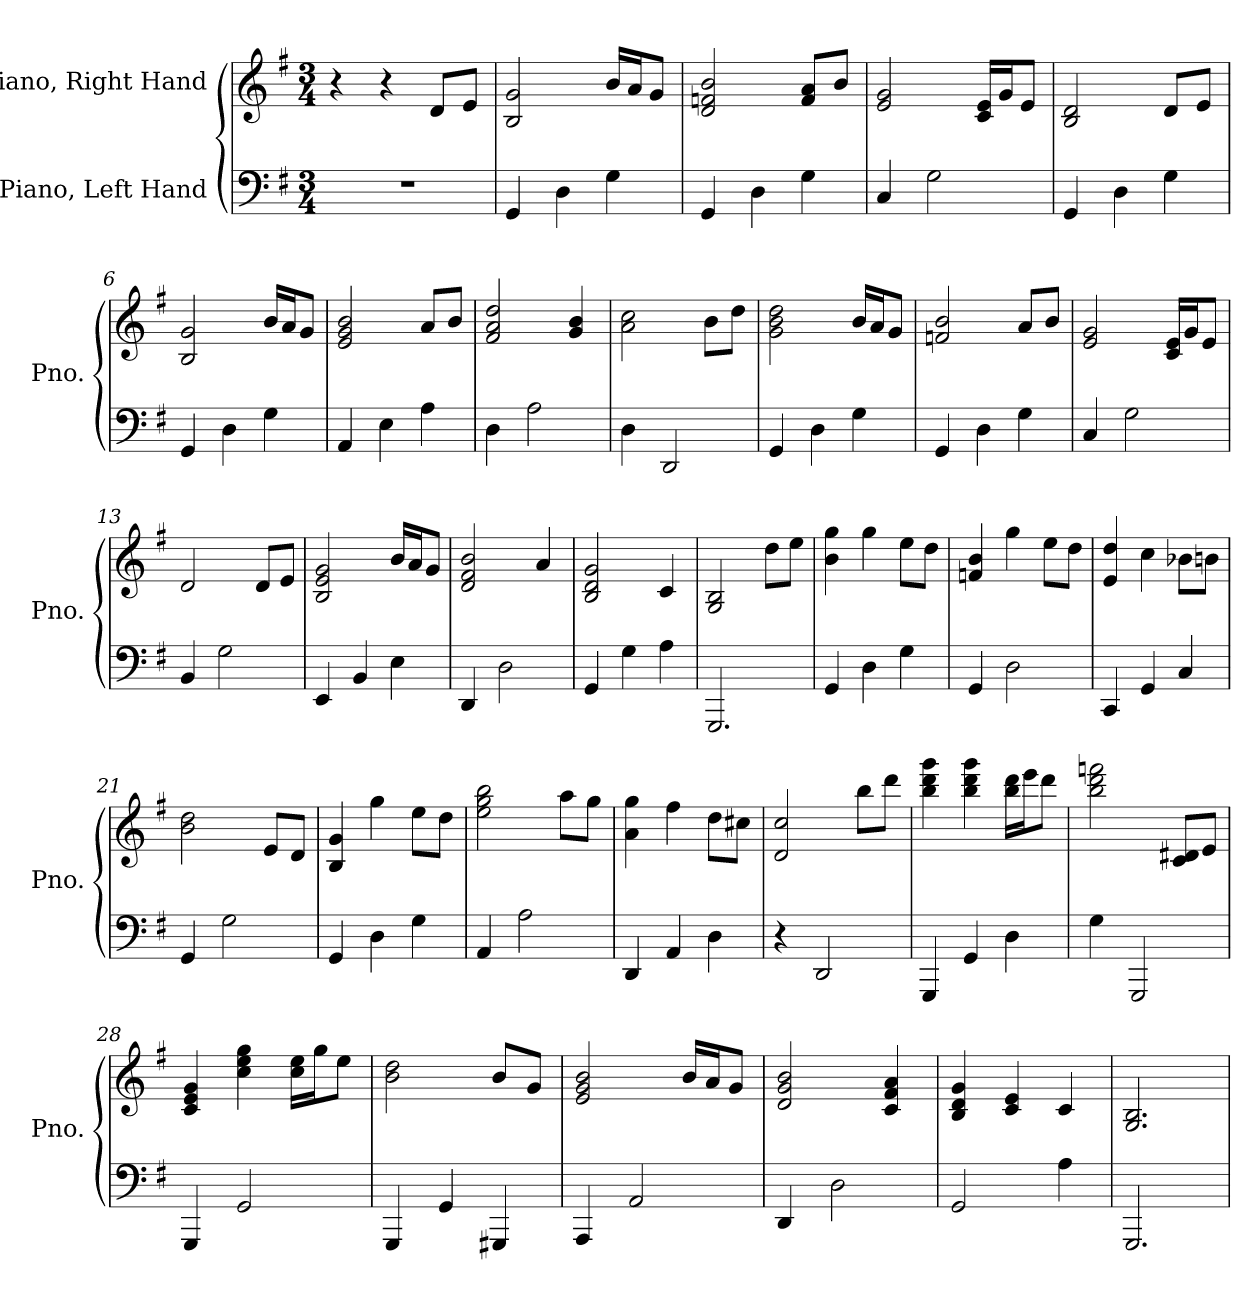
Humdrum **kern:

**kern	**kern
*part2	*part1
*staff2	*staff1
*I"Piano, Left Hand	*I"Piano, Right Hand
*I'Pno.	*I'Pno.
*clefF4	*clefG2
*k[f#]	*k[f#]
*M3/4	*M3/4
*MM90	*MM90
=1	=1
2.r	4r
.	4r
.	8d/L
.	8e/J
=2	=2
4GG/	2B/ 2g/
4D\	.
4G\	16b/LL
.	16a/J
.	8g/J
=3	=3
4GG/	2d/ 2fn/ 2b/
4D\	.
4G\	8f/ 8a/L
.	8b/J
=4	=4
4C/	2e/ 2g/
2G\	.
.	16c/ 16e/LL
.	16g/J
.	8e/J
=5	=5
4GG/	2B/ 2d/
4D\	.
4G\	8d/L
.	8e/J
=6	=6
4GG/	2B/ 2g/
4D\	.
4G\	16b/LL
.	16a/J
.	8g/J
=7	=7
4AA/	2e/ 2g/ 2b/
4E\	.
4A\	8a/L
.	8b/J
!!LO:LB:g=z
=8	=8
4D\	2f#/ 2a/ 2dd/
2A\	.
.	4g/ 4b/
=9	=9
4D\	2a\ 2cc\
2DD/	.
.	8b\L
.	8dd\J
=10	=10
4GG/	2g\ 2b\ 2dd\
4D\	.
4G\	16b/LL
.	16a/J
.	8g/J
=11	=11
4GG/	2fn/ 2b/
4D\	.
4G\	8a/L
.	8b/J
=12	=12
4C/	2e/ 2g/
2G\	.
.	16c/ 16e/LL
.	16g/J
.	8e/J
=13	=13
4BB/	2d/
2G\	.
.	8d/L
.	8e/J
=14	=14
4EE/	2B/ 2e/ 2g/
4BB/	.
4E\	16b/LL
.	16a/J
.	8g/J
=15	=15
4DD/	2d/ 2f#/ 2b/
2D\	.
.	4a/
=16	=16
4GG/	2B/ 2d/ 2g/
4G\	.
4A\	4c/
!!LO:LB:g=z
=17	=17
2.GGG/	2G/ 2B/
.	8dd\L
.	8ee\J
=18	=18
4GG/	4b\ 4gg\
4D\	4gg\
4G\	8ee\L
.	8dd\J
=19	=19
4GG/	4fn/ 4b/
2D\	4gg\
.	8ee\L
.	8dd\J
=20	=20
4CC/	4e/ 4dd/
4GG/	4cc\
4C/	8b-X\L
.	8bn\J
=21	=21
4GG/	2b\ 2dd\
2G\	.
.	8e/L
.	8d/J
=22	=22
4GG/	4B/ 4g/
4D\	4gg\
4G\	8ee\L
.	8dd\J
=23	=23
4AA/	2ee\ 2gg\ 2bb\
2A\	.
.	8aa\L
.	8gg\J
=24	=24
4DD/	4a\ 4gg\
4AA/	4ff#\
4D\	8dd\L
.	8cc#X\J
!!LO:LB:g=z
=25	=25
4r	2d/ 2cc/
2DD/	.
.	8bb\L
.	8ddd\J
=26	=26
4GGG/	4bb\ 4ddd\ 4ggg\
4GG/	4bb\ 4ddd\ 4ggg\
4D\	16bb\ 16ddd\LL
.	16eee\J
.	8ddd\J
=27	=27
4G\	2bb\ 2ddd\ 2fffn\
2GGG/	.
.	8c/ 8d#X/L
.	8e/J
=28	=28
4GGG/	4c/ 4e/ 4g/
2GG/	4cc\ 4ee\ 4gg\
.	16cc\ 16ee\LL
.	16gg\J
.	8ee\J
=29	=29
4GGG/	2b\ 2dd\
4GG/	.
4GGG#X/	8b/L
.	8g/J
=30	=30
4AAA/	2e/ 2g/ 2b/
2AA/	.
.	16b/LL
.	16a/J
.	8g/J
=31	=31
4DD/	2d/ 2g/ 2b/
2D\	.
.	4c/ 4f#/ 4a/
=32	=32
2GG/	4B/ 4d/ 4g/
.	4c/ 4e/
4A\	4c/
!!LO:LB:g=z
=33	=33
2.GGG/	2.G/ 2.B/
=	=
*-	*-
